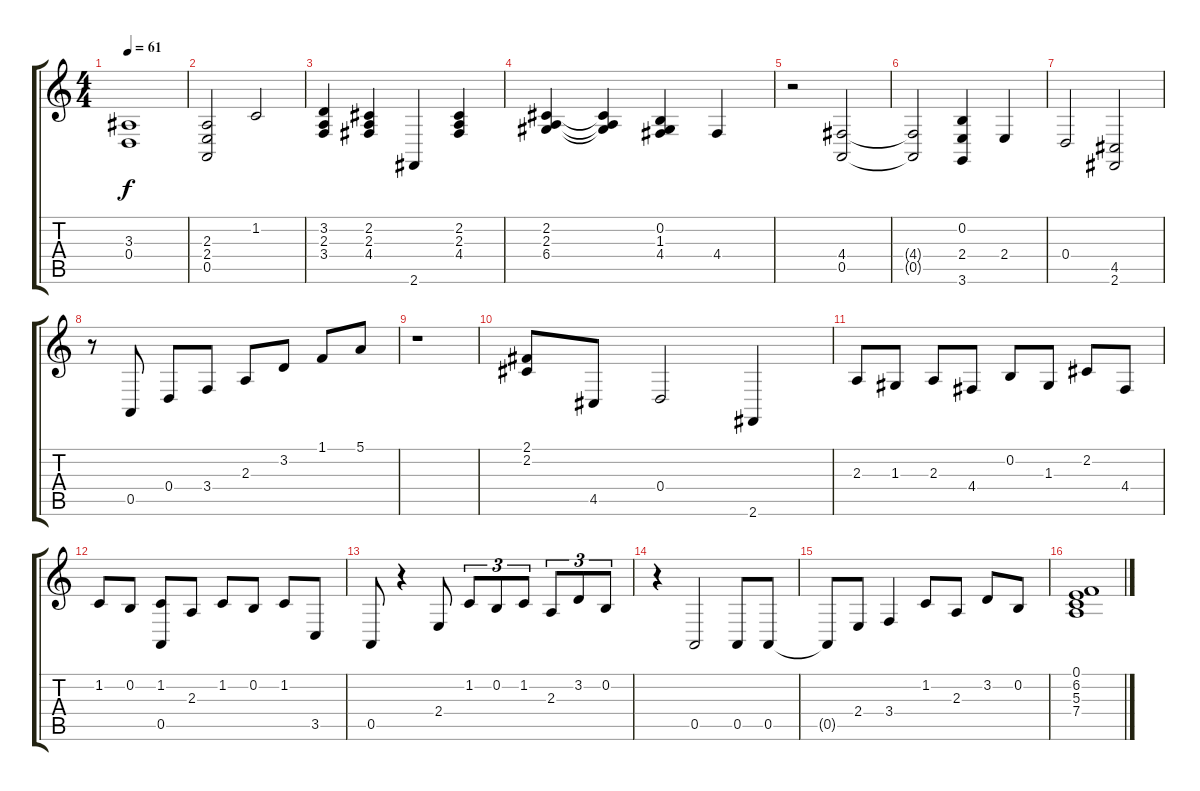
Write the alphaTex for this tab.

\track "" {instrument stringensemble1}
\staff {score tabs}
\tuning (E4 B3 G3 D3 A2 E2) {hide}
\ts (4 4)
\tempo 61
\clef g2
\ks c
(3.3 0.4).1{dy f} |
(2.3 2.4 0.5).2 1.2.2 |
(3.2 2.3 3.4).4 (2.2 2.3 4.4).4 2.6.4 (2.2 2.3 4.4).4 |
(2.2 2.3 6.4).4 (2.2{t} 2.3{t} 6.4{t}).4 (0.2 1.3 4.4).4 4.4.4 |
r.2 (4.4 0.5).2 |
(4.4{t} 0.5{t}).2 (0.2 2.4 3.6).4 2.4.4 |
0.4.2 (4.5 2.6).2 |
r.8 0.5.8 0.4.8 3.4.8 2.3.8 3.2.8 1.1.8 5.1.8 |
r.1 |
(2.1 2.2).8 4.5.8 0.4.2 2.6.4 |
2.3.8 1.3.8 2.3.8 4.4.8 0.2.8 1.3.8 2.2.8 4.4.8 |
1.2.8 0.2.8 (1.2 0.5).8 2.3.8 1.2.8 0.2.8 1.2.8 3.5.8 |
0.5.8 r.4 2.4.8 1.2.8{tu (3 2)} 0.2.8{tu (3 2)} 1.2.8{tu (3 2)} 2.3.8{tu (3 2)} 3.2.8{tu (3 2)} 0.2.8{tu (3 2)} |
r.4 0.5.2 0.5.8 0.5.8 |
0.5{t}.8 2.4.8 3.4.4 1.2.8 2.3.8 3.2.8 0.2.8 |
(0.1 6.2 5.3 7.4).1
